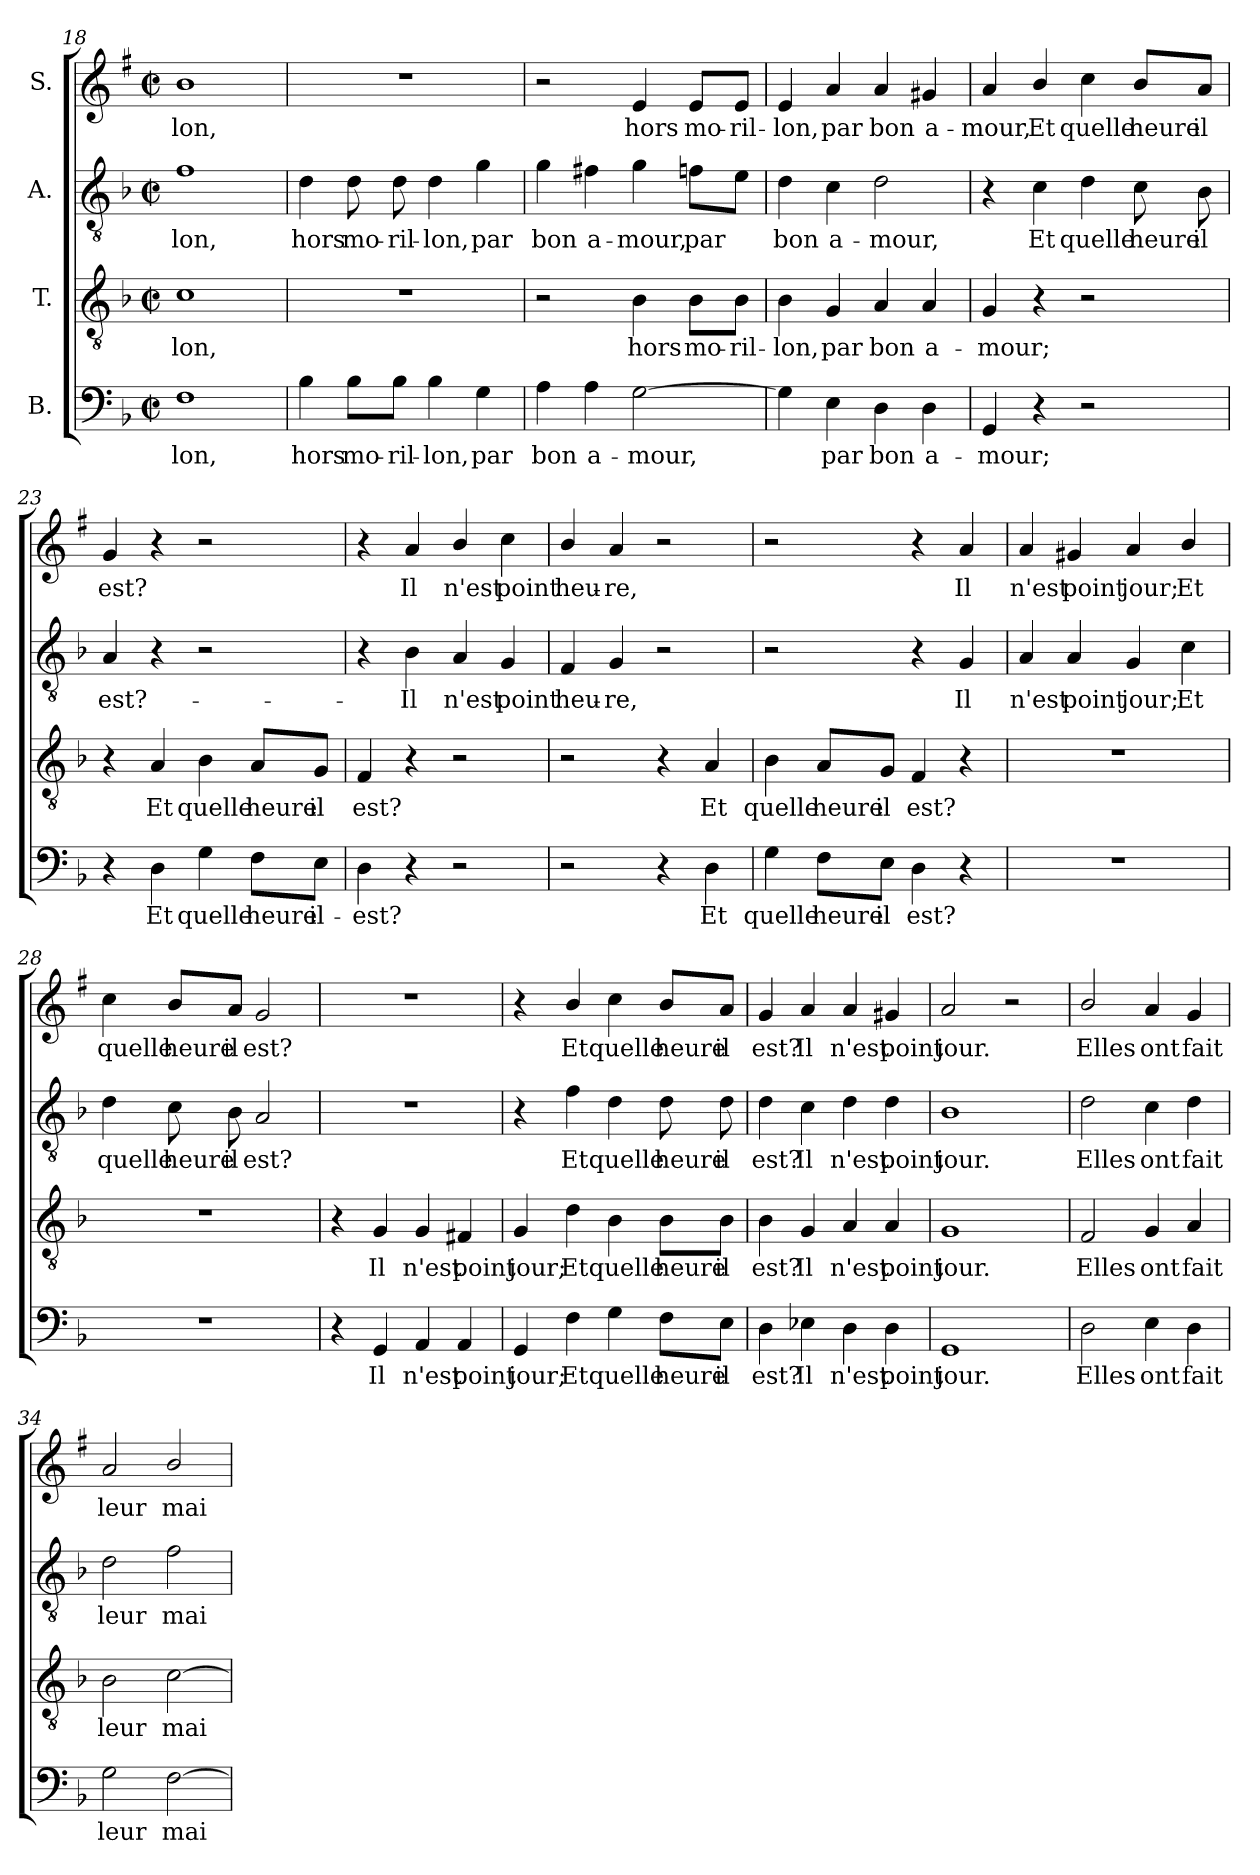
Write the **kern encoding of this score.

**kern	**text	**kern	**text	**kern	**text	**kern	**text
*part4	*part4	*part3	*part3	*part2	*part2	*part1	*part1
*staff4	*staff4	*staff3	*staff3	*staff2	*staff2	*staff1	*staff1
*I"B.	*	*I"T.	*	*I"A.	*	*I"S.	*
*clefF4	*	*clefGv2	*	*clefGv2	*	*clefG2	*
*	*	*	*	*	*	*ITrd1c2	*
*k[b-]	*	*k[b-]	*	*k[b-]	*	*k[b-]	*
*F:	*	*F:	*	*F:	*	*F:	*
*M2/2	*	*M2/2	*	*M2/2	*	*M2/2	*
*met(c|)	*	*met(c|)	*	*met(c|)	*	*met(c|)	*
=18	=18	=18	=18	=18	=18	=18	=18
1F	-lon,	1c	-lon,	1f	-lon,	1a	-lon,
=19	=19	=19	=19	=19	=19	=19	=19
4B-\	hors	1r	.	4d\	hors	1r	.
8B-\L	mo-	.	.	8d\	mo-	.	.
8B-\J	-ril-	.	.	8d\	-ril-	.	.
4B-\	-lon,	.	.	4d\	-lon,	.	.
4G\	par	.	.	4g\	par	.	.
=20	=20	=20	=20	=20	=20	=20	=20
4A\	bon	2r	.	4g\	bon	2r	.
4A\	a-	.	.	4f#X\	a-	.	.
[2G\	-mour,	4B-\	hors	4g\	-mour,	4d/	hors
.	.	8B-\L	mo-	8fn\L	par	8d/L	mo-
.	.	8B-\J	-ril-	8e\J	.	8d/J	-ril-
=21	=21	=21	=21	=21	=21	=21	=21
4G\]	.	4B-\	-lon,	4d\	bon	4d/	-lon,
4E\	par	4G/	par	4c\	a-	4g/	par
4D\	bon	4A/	bon	2d\	-mour,	4g/	bon
4D\	a-	4A/	a-	.	.	4f#X/	a-
!!LO:LB:g=z
=22	=22	=22	=22	=22	=22	=22	=22
4GG/	-mour;	4G/	-mour;	4r	.	4g/	-mour,
4r	.	4r	.	4c\	Et	4a/	Et
2r	.	2r	.	4d\	quelle	4b-\	quelle
.	.	.	.	8c\	heure	8a/L	heure
.	.	.	.	8B-\	il	8g/J	il
=23	=23	=23	=23	=23	=23	=23	=23
4r	.	4r	.	4A/	est?-	4f/	est?
4D\	Et	4A/	Et	4r	.	4r	.
4G\	quelle	4B-\	quelle	2r	.	2r	.
8F\L	heure	8A/L	heure	.	.	.	.
8E\J	il-	8G/J	il	.	.	.	.
=24	=24	=24	=24	=24	=24	=24	=24
4D\	-est?	4F/	est?	4r	.	4r	.
4r	.	4r	.	4B-\	-Il	4g/	Il
2r	.	2r	.	4A/	n'est	4a/	n'est
.	.	.	.	4G/	point	4b-\	point
=25	=25	=25	=25	=25	=25	=25	=25
2r	.	2r	.	4F/	heu-	4a/	heu-
.	.	.	.	4G/	-re,	4g/	-re,
4r	.	4r	.	2r	.	2r	.
4D\	Et	4A/	Et	.	.	.	.
=26	=26	=26	=26	=26	=26	=26	=26
4G\	quelle	4B-\	quelle	2r	.	2r	.
8F\L	heure	8A/L	heure	.	.	.	.
8E\J	il	8G/J	il	.	.	.	.
4D\	est?	4F/	est?	4r	.	4r	.
4r	.	4r	.	4G/	Il	4g/	Il
=27	=27	=27	=27	=27	=27	=27	=27
1r	.	1r	.	4A/	n'est	4g/	n'est
.	.	.	.	4A/	point	4f#X/	point
.	.	.	.	4G/	jour;	4g/	jour;
.	.	.	.	4c\	Et	4a/	Et
=28	=28	=28	=28	=28	=28	=28	=28
1r	.	1r	.	4d\	quelle	4b-\	quelle
.	.	.	.	8c\	heure	8a/L	heure
.	.	.	.	8B-\	il	8g/J	il
.	.	.	.	2A/	est?	2f/	est?
!!LO:PB:g=z
=29	=29	=29	=29	=29	=29	=29	=29
4r	.	4r	.	1r	.	1r	.
4GG/	Il	4G/	Il	.	.	.	.
4AA/	n'est	4G/	n'est	.	.	.	.
4AA/	point	4F#X/	point	.	.	.	.
=30	=30	=30	=30	=30	=30	=30	=30
4GG/	jour;	4G/	jour;	4r	.	4r	.
4F\	Et	4d\	Et	4f\	Et	4a/	Et
4G\	quelle	4B-\	quelle	4d\	quelle	4b-\	quelle
8F\L	heure	8B-\L	heure	8d\	heure	8a/L	heure
8E\J	il	8B-\J	il	8d\	il	8g/J	il
=31	=31	=31	=31	=31	=31	=31	=31
4D\	est?	4B-\	est?	4d\	est?	4f/	est?
4E-X\	Il	4G/	Il	4c\	Il	4g/	Il
4D\	n'est	4A/	n'est	4d\	n'est	4g/	n'est
4D\	point	4A/	point	4d\	point	4f#X/	point
=32	=32	=32	=32	=32	=32	=32	=32
1GG	jour.	1G	jour.	1B-	jour.	2g/	jour.
.	.	.	.	.	.	2r	.
=33	=33	=33	=33	=33	=33	=33	=33
2D\	Elles	2F/	Elles	2d\	Elles	2a/	Elles
4E\	ont	4G/	ont	4c\	ont	4g/	ont
4D\	fait	4A/	fait	4d\	fait	4f/	fait
=34	=34	=34	=34	=34	=34	=34	=34
2G\	leur	2B-\	leur	2d\	leur	2g/	leur
[2F\	mai-	[2c\	mai-	2f\	mai-	2a/	mai-
=	=	=	=	=	=	=	=
*-	*-	*-	*-	*-	*-	*-	*-
